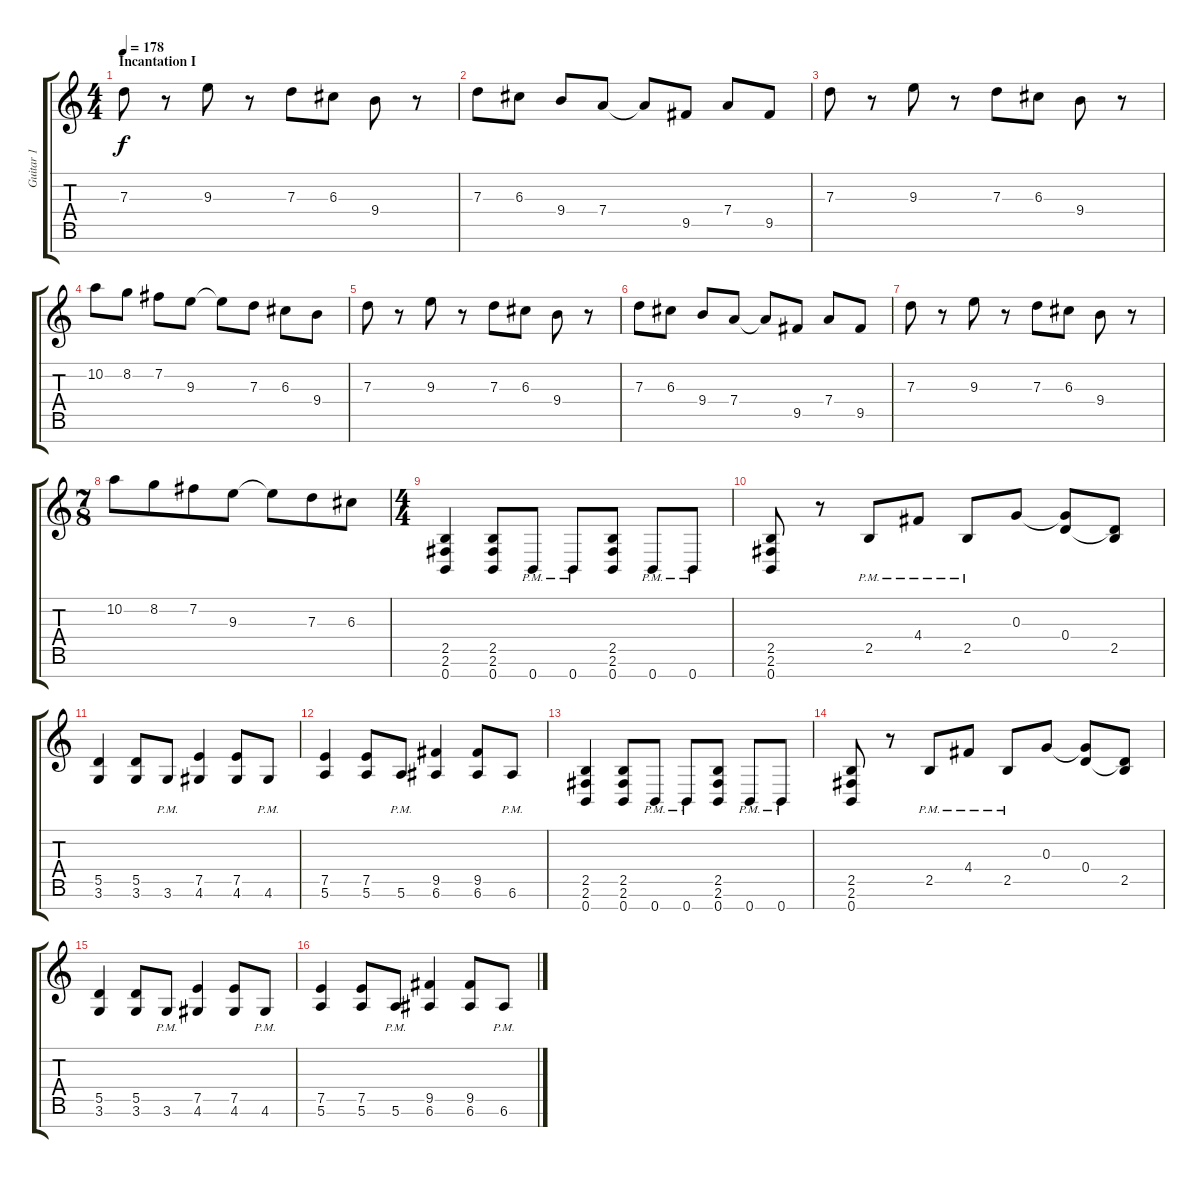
\track ("Guitar 1" "Guitar 1") {instrument distortionguitar}
\staff {score tabs}
\tuning (E4 B3 G3 D3 A2 E2 B1) {hide}
\ts (4 4)
\section ("" "Incantation I")
\tempo 178
\clef g2
\ks c
7.3.8{dy f instrument distortionguitar} r.8 9.3.8 r.8 7.3.8 6.3.8 9.4.8 r.8 |
7.3.8 6.3.8 9.4.8 7.4.8 7.4{t}.8 9.5.8 7.4.8 9.5.8 |
7.3.8 r.8 9.3.8 r.8 7.3.8 6.3.8 9.4.8 r.8 |
10.2.8 8.2.8 7.2.8 9.3.8 9.3{t}.8 7.3.8 6.3.8 9.4.8 |
7.3.8 r.8 9.3.8 r.8 7.3.8 6.3.8 9.4.8 r.8 |
7.3.8 6.3.8 9.4.8 7.4.8 7.4{t}.8 9.5.8 7.4.8 9.5.8 |
7.3.8 r.8 9.3.8 r.8 7.3.8 6.3.8 9.4.8 r.8 |
\ts (7 8)
10.2.8 8.2.8 7.2.8 9.3.8 9.3{t}.8 7.3.8 6.3.8 |
\ts (4 4)
\section ("" "")
(2.5 2.6 0.7).4 (2.5 2.6 0.7).8 0.7{pm}.8 0.7{pm}.8 (2.5 2.6 0.7).8 0.7{pm}.8 0.7{pm}.8 |
(2.5 2.6 0.7).8 r.8 2.5{pm}.8 4.4{pm}.8 2.5{pm}.8 0.3.8 (0.3{t} 0.4).8 (0.4{t} 2.5).8 |
(5.5 3.6).4 (5.5 3.6).8 3.6{pm}.8 (7.5 4.6).4 (7.5 4.6).8 4.6{pm}.8 |
(7.5 5.6).4 (7.5 5.6).8 5.6{pm}.8 (9.5 6.6).4 (9.5 6.6).8 6.6{pm}.8 |
(2.5 2.6 0.7).4 (2.5 2.6 0.7).8 0.7{pm}.8 0.7{pm}.8 (2.5 2.6 0.7).8 0.7{pm}.8 0.7{pm}.8 |
(2.5 2.6 0.7).8 r.8 2.5{pm}.8 4.4{pm}.8 2.5{pm}.8 0.3.8 (0.3{t} 0.4).8 (0.4{t} 2.5).8 |
(5.5 3.6).4 (5.5 3.6).8 3.6{pm}.8 (7.5 4.6).4 (7.5 4.6).8 4.6{pm}.8 |
(7.5 5.6).4 (7.5 5.6).8 5.6{pm}.8 (9.5 6.6).4 (9.5 6.6).8 6.6{pm}.8
